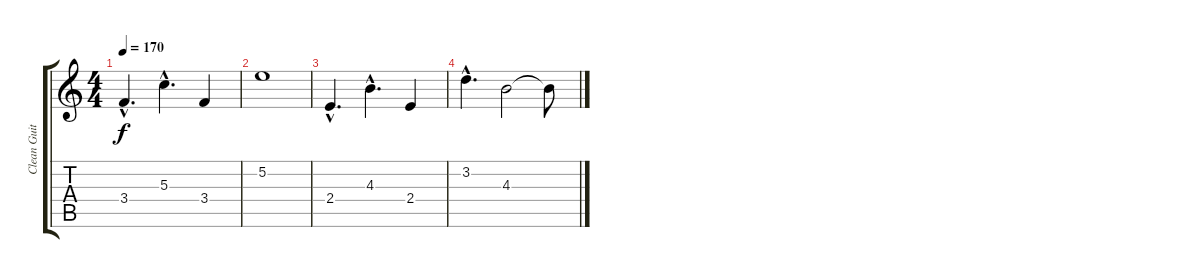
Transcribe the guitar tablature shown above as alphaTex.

\track ("Clean Guitar" "Clean Guit") {instrument acousticguitarsteel}
\staff {score tabs}
\tuning (E4 B3 G3 D3 A2 E2) {hide}
\ts (4 4)
\tempo 170
\clef g2
\ks c
3.4{hac}.4{d dy f} 5.3{hac}.4{d} 3.4.4 |
5.2.1 |
2.4{hac}.4{d} 4.3{hac}.4{d} 2.4.4 |
3.2{hac}.4{d} 4.3.2 4.3{t}.8
